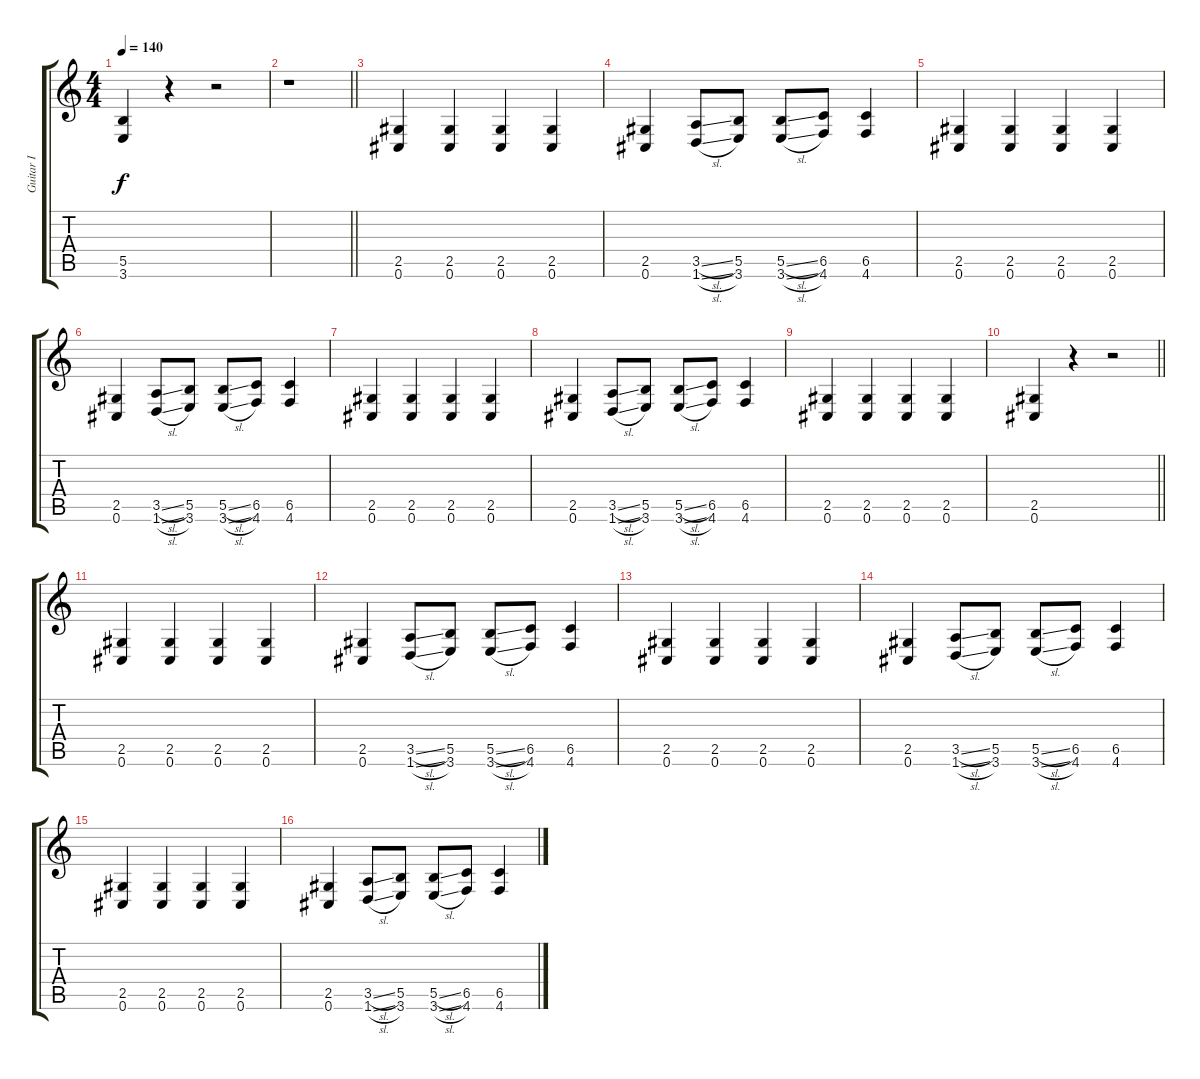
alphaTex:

\track ("Guitar I" "Guitar I") {instrument distortionguitar}
\staff {score tabs}
\tuning (Db4 Ab3 E3 B2 Gb2 Db2) {hide}
\ts (4 4)
\tempo 140
\clef g2
\ks c
(5.5 3.6).4{dy f} r.4 r.2 |
\barLineRight lightlight
r.1 |
(2.5 0.6).4 (2.5 0.6).4 (2.5 0.6).4 (2.5 0.6).4 |
(2.5 0.6).4 (3.5{sl} 1.6{sl}).8 (5.5 3.6).8 (5.5{sl} 3.6{sl}).8 (6.5 4.6).8 (6.5 4.6).4 |
(2.5 0.6).4 (2.5 0.6).4 (2.5 0.6).4 (2.5 0.6).4 |
(2.5 0.6).4 (3.5{sl} 1.6{sl}).8 (5.5 3.6).8 (5.5{sl} 3.6{sl}).8 (6.5 4.6).8 (6.5 4.6).4 |
(2.5 0.6).4 (2.5 0.6).4 (2.5 0.6).4 (2.5 0.6).4 |
(2.5 0.6).4 (3.5{sl} 1.6{sl}).8 (5.5 3.6).8 (5.5{sl} 3.6{sl}).8 (6.5 4.6).8 (6.5 4.6).4 |
(2.5 0.6).4 (2.5 0.6).4 (2.5 0.6).4 (2.5 0.6).4 |
\barLineRight lightlight
(2.5 0.6).4 r.4 r.2 |
(2.5 0.6).4 (2.5 0.6).4 (2.5 0.6).4 (2.5 0.6).4 |
(2.5 0.6).4 (3.5{sl} 1.6{sl}).8 (5.5 3.6).8 (5.5{sl} 3.6{sl}).8 (6.5 4.6).8 (6.5 4.6).4 |
(2.5 0.6).4 (2.5 0.6).4 (2.5 0.6).4 (2.5 0.6).4 |
(2.5 0.6).4 (3.5{sl} 1.6{sl}).8 (5.5 3.6).8 (5.5{sl} 3.6{sl}).8 (6.5 4.6).8 (6.5 4.6).4 |
(2.5 0.6).4 (2.5 0.6).4 (2.5 0.6).4 (2.5 0.6).4 |
(2.5 0.6).4 (3.5{sl} 1.6{sl}).8 (5.5 3.6).8 (5.5{sl} 3.6{sl}).8 (6.5 4.6).8 (6.5 4.6).4
